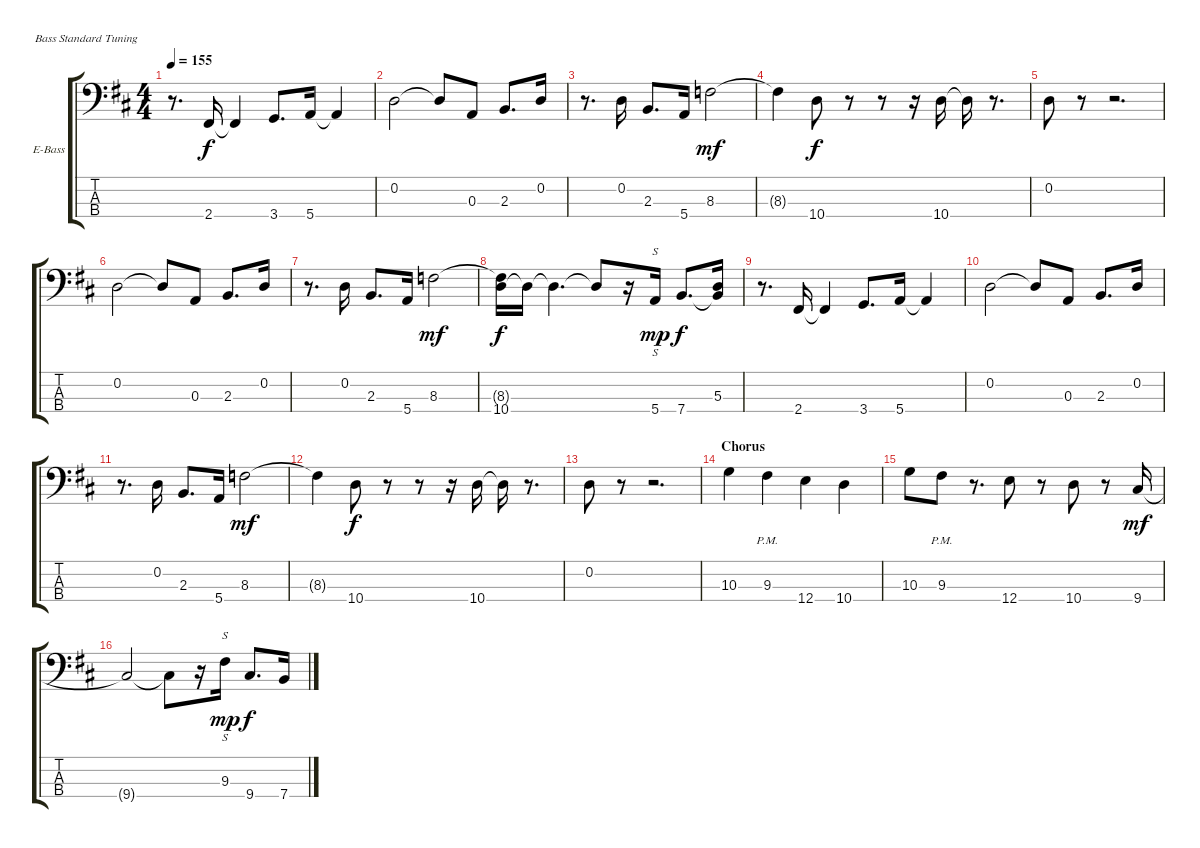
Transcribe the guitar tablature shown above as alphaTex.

\bracketExtendMode groupsimilarinstruments
\firstSystemTrackNameOrientation horizontal
\otherSystemsTrackNameOrientation horizontal
\track ("Bass" "E-Bass") {instrument electricbassfinger}
\staff {score tabs}
\tuning (G2 D2 A1 E1)
\ts (4 4)
\tempo 155
\clef f4
\ks d
r.8{d dy f} 2.4.16 2.4{t}.4 3.4.8{d} 5.4.16 5.4{t}.4 |
0.2.2 0.2{t}.8 0.3.8 2.3.8{d} 0.2.16 |
r.8{d} 0.2.16 2.3.8{d} 5.4.16 8.3.2{dy mf} |
8.3{t}.4 10.4.8{dy f} r.8 r.8 r.16 10.4.16 10.4{t}.16 r.8{d} |
0.2.8 r.8 r.2{d} |
0.2.2 0.2{t}.8 0.3.8 2.3.8{d} 0.2.16 |
r.8{d} 0.2.16 2.3.8{d} 5.4.16 8.3.2{dy mf} |
(8.3{t} 10.4).16{dy f} 10.4{t}.16 10.4{t}.4{d} 10.4{t}.8 r.16 5.4.16{s dy mp} 7.4.8{d dy f} (7.4{t} 5.3).16 |
r.8{d} 2.4.16 2.4{t}.4 3.4.8{d} 5.4.16 5.4{t}.4 |
0.2.2 0.2{t}.8 0.3.8 2.3.8{d} 0.2.16 |
r.8{d} 0.2.16 2.3.8{d} 5.4.16 8.3.2{dy mf} |
8.3{t}.4 10.4.8{dy f} r.8 r.8 r.16 10.4.16 10.4{t}.16 r.8{d} |
0.2.8 r.8 r.2{d} |
\section ("" "Chorus")
10.3.4 9.3{pm}.4 12.4.4 10.4.4 |
10.3.8 9.3{pm}.8 r.8{d} 12.4.8 r.8 10.4.8 r.8 9.4.16{dy mf} |
9.4{t}.2 9.4{t}.8 r.16 9.3.16{s dy mp} 9.4.8{d dy f} 7.4.16
